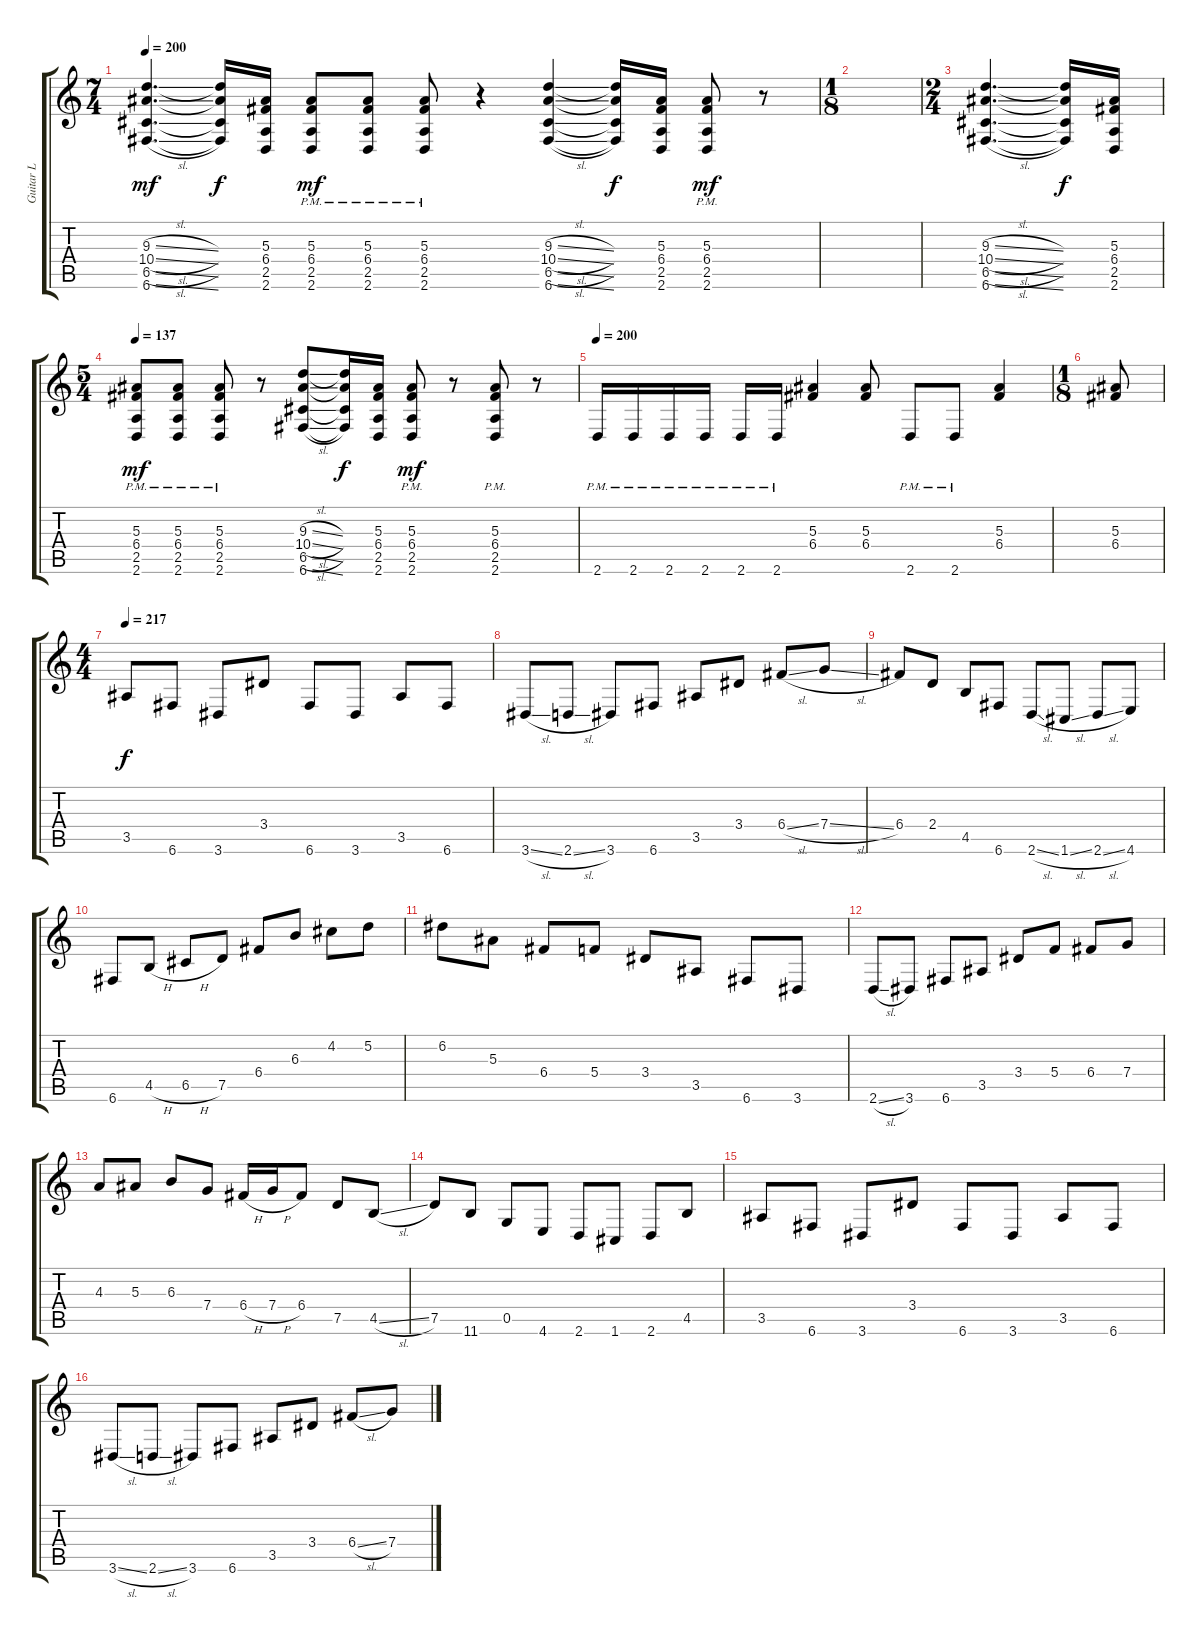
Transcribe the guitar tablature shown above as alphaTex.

\track ("Guitar L" "Guitar L") {instrument distortionguitar}
\staff {score tabs}
\tuning (D4 A3 F3 C3 G2 C2) {hide}
\ts (7 4)
\tempo 200
\clef g2
\ks c
(9.3{sl} 10.4{sl} 6.5{sl} 6.6{sl}).4{d dy mf} (9.3{t} 10.4{t} 6.5{t} 6.6{t}).16{dy f} (5.3 6.4 2.5 2.6).16 (5.3{pm} 6.4{pm} 2.5{pm} 2.6{pm}).8{dy mf} (5.3{pm} 6.4{pm} 2.5{pm} 2.6{pm}).8 (5.3{pm} 6.4{pm} 2.5{pm} 2.6{pm}).8 r.4 (9.3{sl} 10.4{sl} 6.5{sl} 6.6{sl}).4 (9.3{t} 10.4{t} 6.5{t} 6.6{t}).16{dy f} (5.3 6.4 2.5 2.6).16 (5.3{pm} 6.4{pm} 2.5{pm} 2.6{pm}).8{dy mf} r.8 |
\ts (1 8)
|
\ts (2 4)
(9.3{sl} 10.4{sl} 6.5{sl} 6.6{sl}).4{d} (9.3{t} 10.4{t} 6.5{t} 6.6{t}).16{dy f} (5.3 6.4 2.5 2.6).16 |
\ts (5 4)
\tempo 137
(5.3{pm} 6.4{pm} 2.5{pm} 2.6{pm}).8{dy mf} (5.3{pm} 6.4{pm} 2.5{pm} 2.6{pm}).8 (5.3{pm} 6.4{pm} 2.5{pm} 2.6{pm}).8 r.8 (9.3{sl} 10.4{sl} 6.5{sl} 6.6{sl}).8 (9.3{t} 10.4{t} 6.5{t} 6.6{t}).16{dy f} (5.3 6.4 2.5 2.6).16 (5.3{pm} 6.4{pm} 2.5{pm} 2.6{pm}).8{dy mf} r.8 (5.3{pm} 6.4{pm} 2.5{pm} 2.6{pm}).8 r.8 |
\tempo 200
2.6{pm}.16 2.6{pm}.16 2.6{pm}.16 2.6{pm}.16 2.6{pm}.16 2.6{pm}.16 (5.3 6.4).4 (5.3 6.4).8 2.6{pm}.8 2.6{pm}.8 (5.3 6.4).4 |
\ts (1 8)
(5.3 6.4).8 |
\ts (4 4)
\tempo 217
3.5.8{dy f} 6.6.8 3.6.8 3.4.8 6.6.8 3.6.8 3.5.8 6.6.8 |
3.6{sl}.8 2.6{sl}.8 3.6.8 6.6.8 3.5.8 3.4.8 6.4{sl}.8 7.4{sl}.8 |
6.4.8 2.4.8 4.5.8 6.6.8 2.6{sl}.8 1.6{sl}.8 2.6{sl}.8 4.6.8 |
6.6.8 4.5{h}.8 6.5{h}.8 7.5.8 6.4.8 6.3.8 4.2.8 5.2.8 |
6.2.8 5.3.8 6.4.8 5.4.8 3.4.8 3.5.8 6.6.8 3.6.8 |
2.6{sl}.8 3.6.8 6.6.8 3.5.8 3.4.8 5.4.8 6.4.8 7.4.8 |
4.3.8 5.3.8 6.3.8 7.4.8 6.4{h}.16 7.4{h}.16 6.4.8 7.5.8 4.5{sl}.8 |
7.5.8 11.6.8 0.5.8 4.6.8 2.6.8 1.6.8 2.6.8 4.5.8 |
3.5.8 6.6.8 3.6.8 3.4.8 6.6.8 3.6.8 3.5.8 6.6.8 |
3.6{sl}.8 2.6{sl}.8 3.6.8 6.6.8 3.5.8 3.4.8 6.4{sl}.8 7.4{sl}.8
